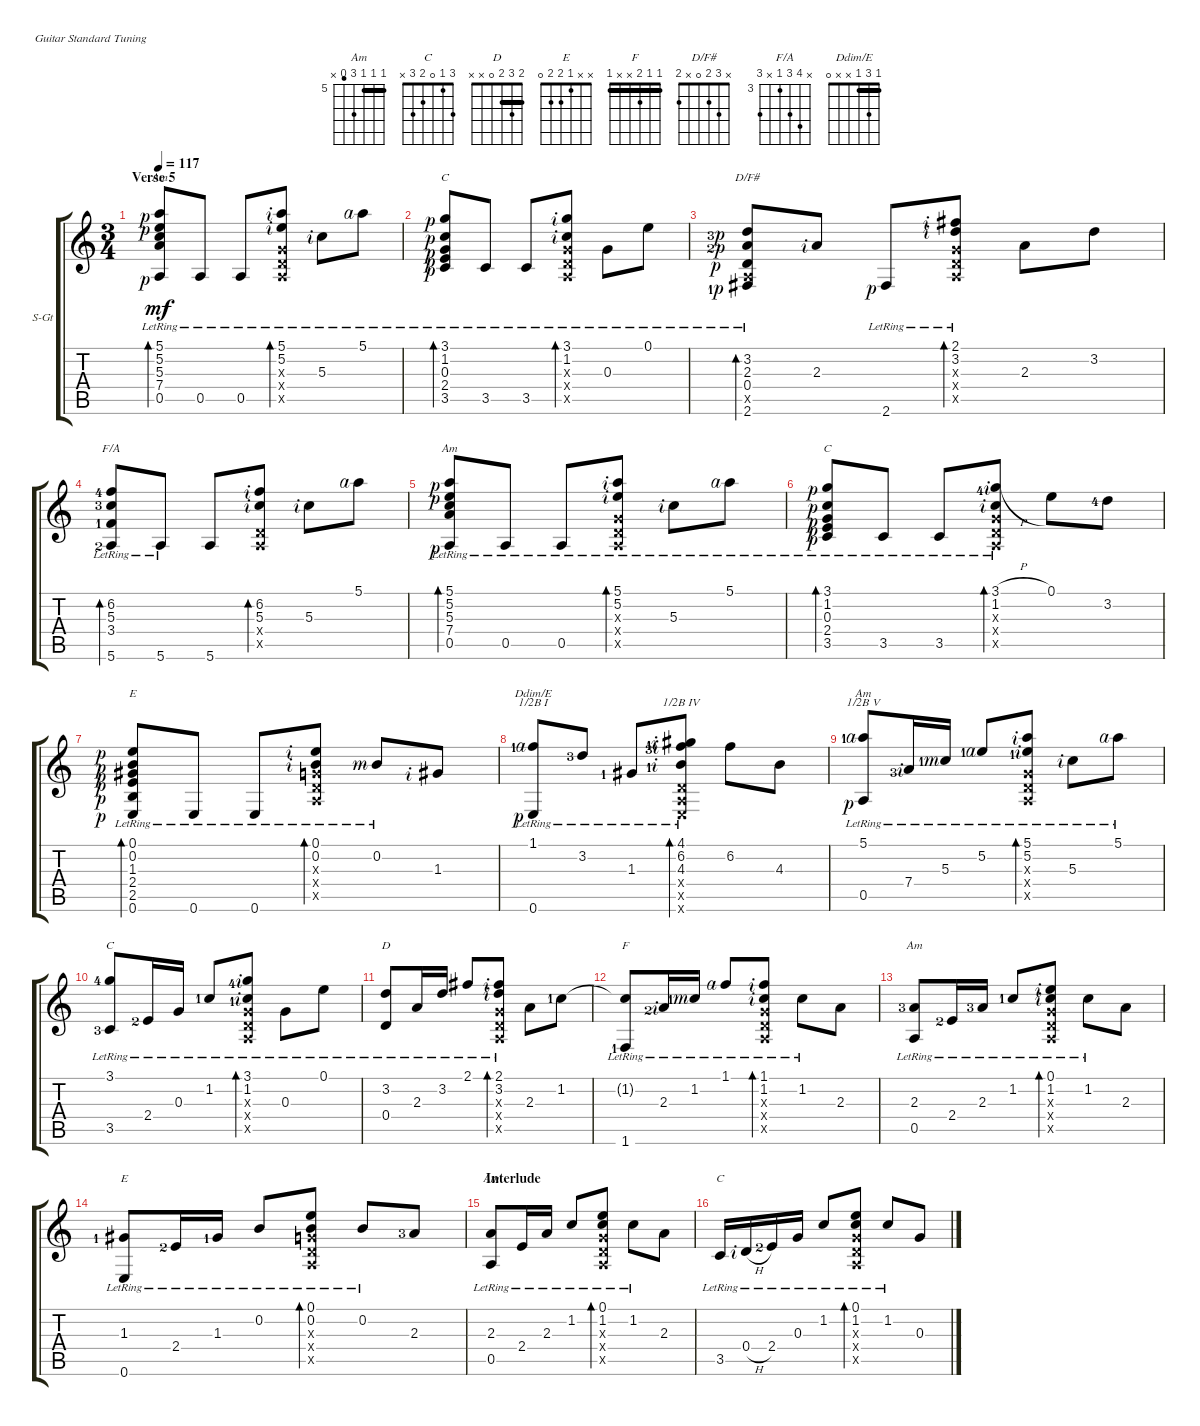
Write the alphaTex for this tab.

\defaultSystemsLayout 4
\bracketExtendMode groupsimilarinstruments
\firstSystemTrackNameOrientation horizontal
\otherSystemsTrackNameOrientation horizontal
\track ("Steel Guitar" "S-Gt") {instrument acousticguitarsteel}
\staff {score tabs}
\tuning (E4 B3 G3 D3 A2 E2)
\chord ("Am" 0 1 2 2 0 x) {showfingering false}
\chord ("C" 0 1 0 2 3 x) {showfingering false}
\chord ("D" 2 3 2 0 x x) {showfingering false barre 2}
\chord ("E" 0 0 1 2 2 0) {showfingering false}
\chord ("Am" 5 5 5 7 4 x) {firstfret 5 showfingering false barre (5 5)}
\chord ("E" x x 1 2 2 0) {showfingering false}
\chord ("C" 3 1 0 2 3 x) {showfingering false}
\chord ("F" 1 1 2 x x 1) {showfingering false barre (1 1)}
\chord ("D/F#" x 3 2 0 x 2) {showfingering false}
\chord ("F/A" x 6 5 3 x 5) {firstfret 3 showfingering false}
\chord ("Ddim/E" 1 3 1 x x 0) {showfingering false barre 1}
\ts (3 4)
\section ("" "Verse 5")
\tempo 117
\clef g2
\ks c
(5.1{lr rf 1} 0.5{lr rf 1} 7.4{lr} 5.3{lr} 5.2{lr rf 1}).8{bd 66 ch "Am" dy mf} 0.5{lr}.8 0.5{lr}.8 (5.1{lr rf 2} 5.2{rf 2} 0.5{x} 0.4{x} 0.3{x}).8{bd 30} 5.3{lr rf 2}.8 5.1{lr rf 4}.8 |
(3.1{lr rf 1} 3.5{lr rf 1} 2.4{lr rf 1} 0.3{lr rf 1} 1.2{lr rf 1}).8{bd 65 ch "C"} 3.5{lr}.8 3.5{lr}.8 (3.1{lr rf 2} 0.5{x} 0.4{x} 0.3{x} 1.2{rf 2}).8{bd 30} 0.3{lr}.8 0.1{lr}.8 |
(0.4{lr rf 1} 3.2{lr lf 4 rf 1} 2.3{lr lf 3 rf 1} 2.6{lf 2 rf 1} 0.5{x}).8{bd 65 ch "D/F#"} 2.3{rf 2}.8 2.6{lr rf 1}.8 (2.1{lr rf 2} 0.5{x} 0.4{x} 0.3{x} 3.2{rf 2}).8{bd 30} 2.3.8 3.2.8 |
(3.4{lr lf 2} 5.6{lr lf 3} 5.3{lr lf 4} 6.2{lr lf 5}).8{bd 65 ch "F/A"} 5.6{lr}.8 5.6.8 (0.5{x} 0.4{x} 5.3{rf 2} 6.2{rf 2}).8{bd 30} 5.3{rf 2}.8 5.1{rf 4}.8 |
(5.1{lr rf 1} 0.5{lr rf 1} 7.4{lr} 5.3{lr} 5.2{lr rf 1}).8{bd 66 ch "Am"} 0.5{lr}.8 0.5{lr}.8 (5.1{lr rf 2} 5.2{rf 2} 0.5{x} 0.4{x} 0.3{x}).8{bd 30} 5.3{lr rf 2}.8 5.1{lr rf 4}.8 |
(3.1{lr rf 1} 3.5{lr rf 1} 2.4{lr rf 1} 0.3{lr rf 1} 1.2{lr rf 1}).8{bd 65 ch "C"} 3.5{lr}.8 3.5{lr}.8 (3.1{h lr lf 5 rf 2} 0.5{x} 0.4{x} 0.3{x} 1.2{rf 2}).8{bd 30} 0.1.8 3.2{lf 5}.8 |
(0.6{lr rf 1} 0.1{lr rf 1} 2.5{lr rf 1} 2.4{lr rf 1} 1.3{lr rf 1} 0.2{lr rf 1}).8{bd 65 ch "E"} 0.6{lr}.8 0.6{lr}.8 (0.1{lr rf 2} 0.2{rf 2} 0.5{x} 0.4{x} 0.3{x}).8{bd 30} 0.2{lr rf 3}.8 1.3{rf 2}.8 |
(0.6{lr rf 1} 1.1{lr lf 2 rf 4}).8{ch "Ddim/E" barre (1 half)} 3.2{lr lf 4}.8 1.3{lr lf 2}.8 (4.1{lr lf 2 rf 2} 6.2{lr lf 4 rf 2} 4.3{lr lf 2 rf 2} 0.5{x} 0.4{x} 0.6{x}).8{bd 55 barre (4 half)} 6.2.8 4.3.8 |
(5.1{lr lf 2 rf 4} 0.5{lr rf 1}).8{ch "Am" barre (5 half)} 7.4{lr lf 4 rf 2}.16 5.3{lr lf 2 rf 3}.16 5.2{lr lf 2 rf 4}.8 (5.1{lr rf 2} 5.2{lf 2 rf 2} 0.5{x} 0.4{x} 0.3{x}).8{bd 30} 5.3{lr rf 2}.8 5.1{lr rf 4}.8 |
(3.1{lr lf 5} 3.5{lr lf 4}).8{ch "C"} 2.4{lr lf 3}.16 0.3{lr}.16 1.2{lr lf 2}.8 (3.1{lr lf 5 rf 2} 0.5{x} 0.4{x} 0.3{x} 1.2{lf 2 rf 2}).8{bd 30} 0.3{lr}.8 0.1{lr}.8 |
(0.4{lr} 3.2).8{ch "D"} 2.3{lr}.16 3.2{lr}.16 2.1{lr}.8 (2.1{lr rf 2} 0.5{x} 0.4{x} 0.3{x} 3.2{rf 2}).8{bd 30} 2.3.8 1.2{lf 2}.8 |
(1.2{t} 1.6{lr lf 2}).8{ch "F"} 2.3{lr lf 3 rf 2}.16 1.2{lr lf 2 rf 3}.16 1.1{lr rf 4}.8 (1.1{lr rf 2} 0.5{x} 0.4{x} 0.3{x} 1.2{rf 2}).8{bd 30} 1.2{lr}.8 2.3.8 |
(0.5{lr} 2.3{lf 4}).8{ch "Am"} 2.4{lr lf 3}.16 2.3{lr lf 4}.16 1.2{lr lf 2}.8 (0.1{lr rf 2} 0.5{x} 0.4{x} 0.3{x} 1.2{rf 2}).8{bd 30} 1.2{lr}.8 2.3.8 |
(0.6{lr} 1.3{lr lf 2}).8{ch "E"} 2.4{lr lf 3}.16 1.3{lr lf 2}.16 0.2{lr}.8 (0.1{lr} 0.5{x} 0.4{x} 0.3{x} 0.2).8{bd 30} 0.2{lr}.8 2.3{lf 4}.8 |
\section ("" "Interlude")
(0.5{lr} 2.3).8{ch "Am"} 2.4{lr}.16 2.3{lr}.16 1.2{lr}.8 (0.1{lr} 0.5{x} 0.4{x} 0.3{x} 1.2).8{bd 30} 1.2{lr}.8 2.3.8 |
3.5{lr}.16{ch "C"} 0.4{h lr rf 2}.16 2.4{lr lf 3}.16 0.3{lr}.16 1.2{lr}.8 (0.1{lr} 0.5{x} 0.4{x} 0.3{x} 1.2).8{bd 30} 1.2{lr}.8 0.3.8
